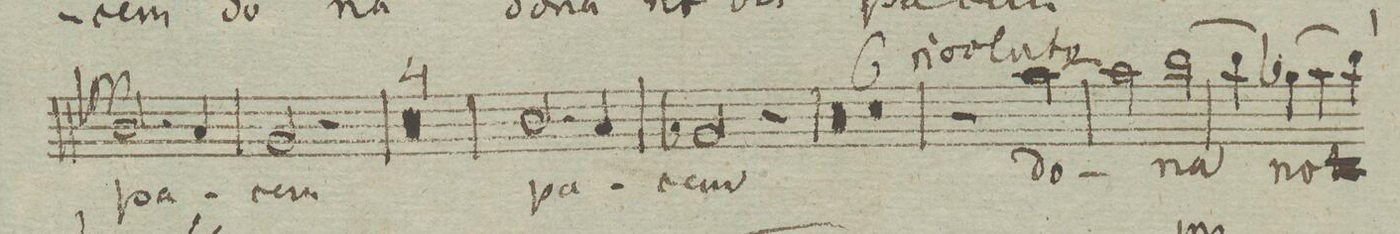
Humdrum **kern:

**kern	**text	**dynam
*I"Soprano. Tutti.	*	*
*clefC1	*	*
*k[cnfngn]	*	*
*met(c|)	*	*
*M2/2	*	*
2.g/	pa-	pp
4f/	.	.
=196	=196	=196
2.e/	cem	.
4r	.	.
=197	=197	=197
00r	.	.
=198	=198	=198
=199	=199	=199
=200	=200	=200
=201	=201	=201
2.g/	pa-	.
4f/	.	.
=202	=202	=202
2e-X/	-cem	.
2r	.	.
=203	=203	=203
00r	.	.
=204	=204	=204
=205	=205	=205
=206	=206	=206
=207	=207	=207
0r	.	.
=208	=208	=208
=209	=209	=209
2r	.	.
[2ff\	da-	.
=210	=210	=210
2ff\]	.	.
[2gg\	-na	.
=211	=211	=211
4gg\]	.	.
(4ee-X\	no-	.
4ff\)	.	.
4gg`\	.	.
=212	=212	=212
*-	*-	*-
